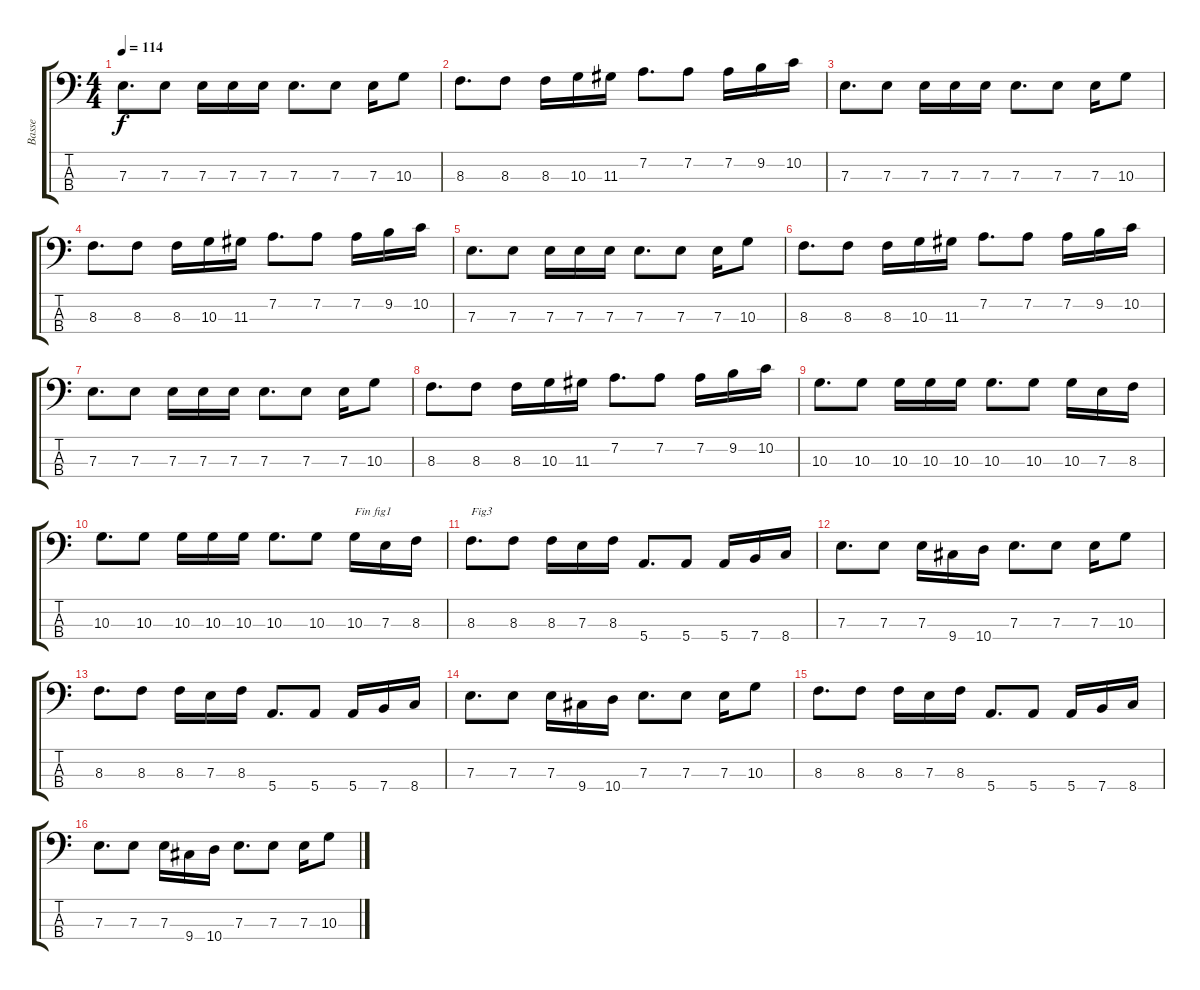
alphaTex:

\track ("Basse" "Basse") {instrument electricbasspick}
\staff {score tabs}
\tuning (G2 D2 A1 E1) {hide}
\ts (4 4)
\tempo 114
\clef f4
\ks c
7.3.8{d dy f} 7.3.8 7.3.16 7.3.16 7.3.16 7.3.8{d} 7.3.8 7.3.16 10.3.8 |
8.3.8{d} 8.3.8 8.3.16 10.3.16 11.3.16 7.2.8{d} 7.2.8 7.2.16 9.2.16 10.2.16 |
7.3.8{d} 7.3.8 7.3.16 7.3.16 7.3.16 7.3.8{d} 7.3.8 7.3.16 10.3.8 |
8.3.8{d} 8.3.8 8.3.16 10.3.16 11.3.16 7.2.8{d} 7.2.8 7.2.16 9.2.16 10.2.16 |
7.3.8{d} 7.3.8 7.3.16 7.3.16 7.3.16 7.3.8{d} 7.3.8 7.3.16 10.3.8 |
8.3.8{d} 8.3.8 8.3.16 10.3.16 11.3.16 7.2.8{d} 7.2.8 7.2.16 9.2.16 10.2.16 |
7.3.8{d} 7.3.8 7.3.16 7.3.16 7.3.16 7.3.8{d} 7.3.8 7.3.16 10.3.8 |
8.3.8{d} 8.3.8 8.3.16 10.3.16 11.3.16 7.2.8{d} 7.2.8 7.2.16 9.2.16 10.2.16 |
10.3.8{d} 10.3.8 10.3.16 10.3.16 10.3.16 10.3.8{d} 10.3.8 10.3.16 7.3.16 8.3.16 |
10.3.8{d} 10.3.8 10.3.16 10.3.16 10.3.16 10.3.8{d} 10.3.8 10.3.16{txt "Fin fig1"} 7.3.16 8.3.16 |
8.3.8{d txt "Fig3"} 8.3.8 8.3.16 7.3.16 8.3.16 5.4.8{d} 5.4.8 5.4.16 7.4.16 8.4.16 |
7.3.8{d} 7.3.8 7.3.16 9.4.16 10.4.16 7.3.8{d} 7.3.8 7.3.16 10.3.8 |
8.3.8{d} 8.3.8 8.3.16 7.3.16 8.3.16 5.4.8{d} 5.4.8 5.4.16 7.4.16 8.4.16 |
7.3.8{d} 7.3.8 7.3.16 9.4.16 10.4.16 7.3.8{d} 7.3.8 7.3.16 10.3.8 |
8.3.8{d} 8.3.8 8.3.16 7.3.16 8.3.16 5.4.8{d} 5.4.8 5.4.16 7.4.16 8.4.16 |
7.3.8{d} 7.3.8 7.3.16 9.4.16 10.4.16 7.3.8{d} 7.3.8 7.3.16 10.3.8
